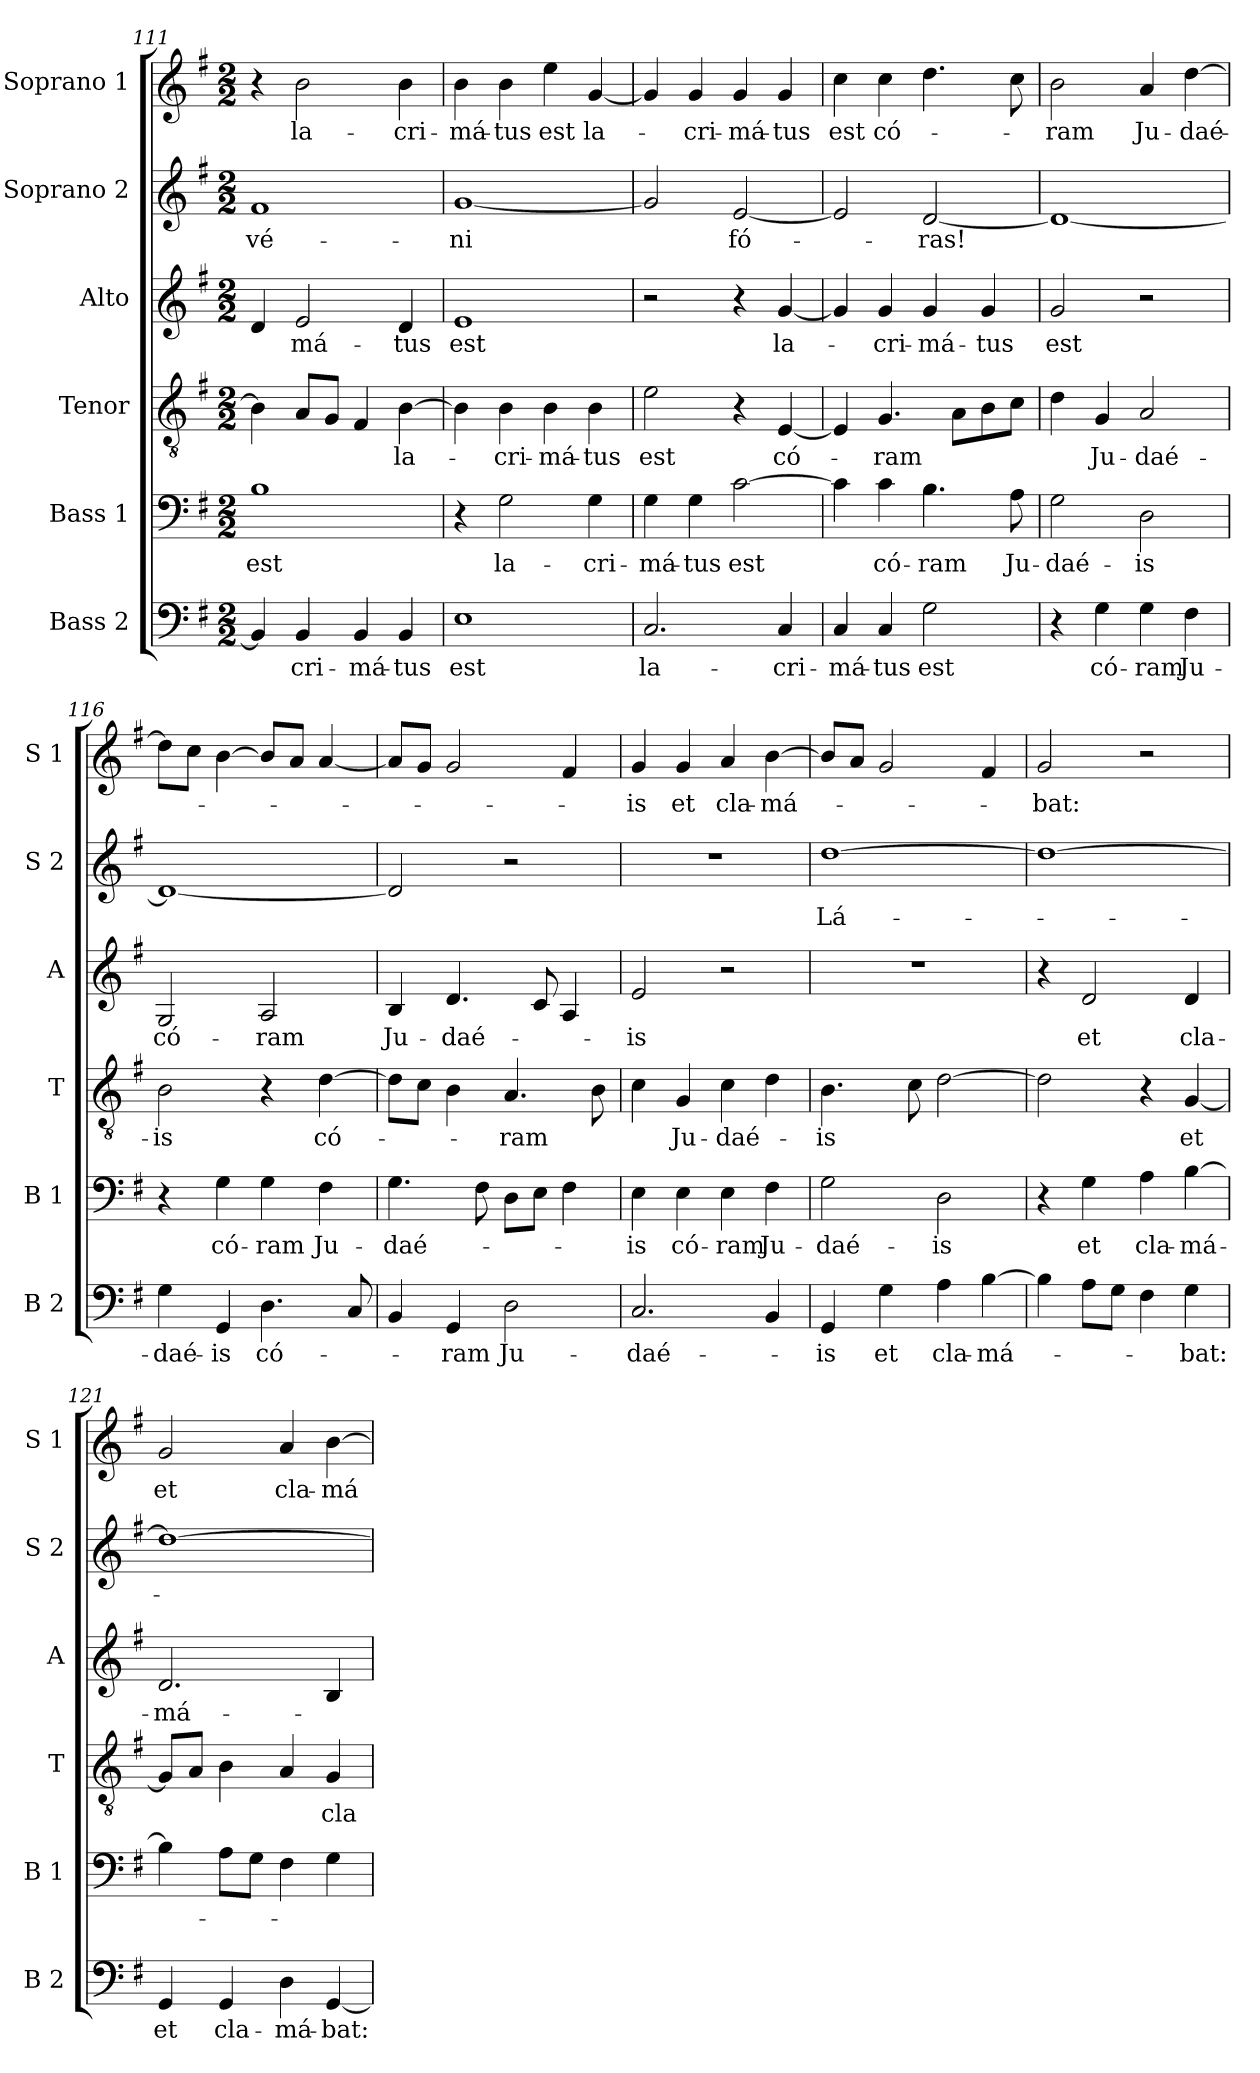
**kern	**text	**kern	**text	**kern	**text	**kern	**text	**kern	**text	**kern	**text
*part6	*part6	*part5	*part5	*part4	*part4	*part3	*part3	*part2	*part2	*part1	*part1
*staff6	*staff6	*staff5	*staff5	*staff4	*staff4	*staff3	*staff3	*staff2	*staff2	*staff1	*staff1
*I"Bass 2	*	*I"Bass 1	*	*I"Tenor	*	*I"Alto	*	*I"Soprano 2	*	*I"Soprano 1	*
*I'B 2	*	*I'B 1	*	*I'T	*	*I'A	*	*I'S 2	*	*I'S 1	*
*clefF4	*	*clefF4	*	*clefGv2	*	*clefG2	*	*clefG2	*	*clefG2	*
*k[f#]	*	*k[f#]	*	*k[f#]	*	*k[f#]	*	*k[f#]	*	*k[f#]	*
*G:	*	*G:	*	*G:	*	*G:	*	*G:	*	*G:	*
*M2/2	*	*M2/2	*	*M2/2	*	*M2/2	*	*M2/2	*	*M2/2	*
=111	=111	=111	=111	=111	=111	=111	=111	=111	=111	=111	=111
4BB/]	.	1B	est	4B\]	.	4d/	.	1f#	vé-	4r	.
4BB/	-cri-	.	.	8A/L	.	2e/	-má-	.	.	2b\	la-
.	.	.	.	8G/J	.	.	.	.	.	.	.
4BB/	-má-	.	.	4F#/	.	.	.	.	.	.	.
4BB/	-tus	.	.	[4B\	la-	4d/	-tus	.	.	4b\	-cri-
=112	=112	=112	=112	=112	=112	=112	=112	=112	=112	=112	=112
1E	est	4r	.	4B\]	.	1e	est	[1g	-ni	4b\	-má-
.	.	2G\	la-	4B\	-cri-	.	.	.	.	4b\	-tus
.	.	.	.	4B\	-má-	.	.	.	.	4ee\	est
.	.	4G\	-cri-	4B\	-tus	.	.	.	.	[4g/	la-
=113	=113	=113	=113	=113	=113	=113	=113	=113	=113	=113	=113
2.C/	la-	4G\	-má-	2e\	est	2r	.	2g/]	.	4g/]	.
.	.	4G\	-tus	.	.	.	.	.	.	4g/	-cri-
.	.	[2c\	est	4r	.	4r	.	[2e/	fó-	4g/	-má-
4C/	-cri-	.	.	[4E/	có-	[4g/	la-	.	.	4g/	-tus
=114	=114	=114	=114	=114	=114	=114	=114	=114	=114	=114	=114
4C/	-má-	4c\]	.	4E/]	.	4g/]	.	2e/]	.	4cc\	est
4C/	-tus	4c\	có-	4.G/	-ram	4g/	-cri-	.	.	4cc\	có-
2G\	est	4.B\	-ram	.	.	4g/	-má-	[2d/	-ras!	4.dd\	.
.	.	.	.	8A\L	.	.	.	.	.	.	.
.	.	.	.	8B\	.	4g/	-tus	.	.	.	.
.	.	8A\	Ju-	8c\J	.	.	.	.	.	8cc\	.
!!LO:LB:g=z
=115	=115	=115	=115	=115	=115	=115	=115	=115	=115	=115	=115
4r	.	2G\	-daé-	4d\	.	2g/	est	1d_	.	2b\	-ram
4G\	có-	.	.	4G/	Ju-	.	.	.	.	.	.
4G\	-ram	2D\	-is	2A/	-daé-	2r	.	.	.	4a/	Ju-
4F#\	Ju-	.	.	.	.	.	.	.	.	[4dd\	-daé-
=116	=116	=116	=116	=116	=116	=116	=116	=116	=116	=116	=116
4G\	-daé-	4r	.	2B\	-is	2G/	có-	1d_	.	8dd\L]	.
.	.	.	.	.	.	.	.	.	.	8cc\J	.
4GG/	-is	4G\	có-	.	.	.	.	.	.	[4b\	.
4.D\	có-	4G\	-ram	4r	.	2A/	-ram	.	.	8b/L]	.
.	.	.	.	.	.	.	.	.	.	8a/J	.
.	.	4F#\	Ju-	[4d\	có-	.	.	.	.	[4a/	.
8C/	.	.	.	.	.	.	.	.	.	.	.
=117	=117	=117	=117	=117	=117	=117	=117	=117	=117	=117	=117
4BB/	.	4.G\	-daé-	8d\L]	.	4B/	Ju-	2d/]	.	8a/L]	.
.	.	.	.	8c\J	.	.	.	.	.	8g/J	.
4GG/	-ram	.	.	4B\	.	4.d/	-daé-	.	.	2g/	.
.	.	8F#\	.	.	.	.	.	.	.	.	.
2D\	Ju-	8D\L	.	4.A/	-ram	.	.	2r	.	.	.
.	.	8E\J	.	.	.	8c/	.	.	.	.	.
.	.	4F#\	.	.	.	4A/	.	.	.	4f#/	.
.	.	.	.	8B\	.	.	.	.	.	.	.
=118	=118	=118	=118	=118	=118	=118	=118	=118	=118	=118	=118
2.C/	-daé-	4E\	-is	4c\	.	2e/	-is	1r	.	4g/	-is
.	.	4E\	có-	4G/	Ju-	.	.	.	.	4g/	et
.	.	4E\	-ram	4c\	-daé-	2r	.	.	.	4a/	cla-
4BB/	.	4F#\	Ju-	4d\	.	.	.	.	.	[4b\	-má-
=119	=119	=119	=119	=119	=119	=119	=119	=119	=119	=119	=119
4GG/	-is	2G\	-daé-	4.B\	-is	1r	.	[1dd	Lá-	8b/L]	.
.	.	.	.	.	.	.	.	.	.	8a/J	.
4G\	et	.	.	.	.	.	.	.	.	2g/	.
.	.	.	.	8c\	.	.	.	.	.	.	.
4A\	cla-	2D\	-is	[2d\	.	.	.	.	.	.	.
[4B\	-má-	.	.	.	.	.	.	.	.	4f#/	.
=120	=120	=120	=120	=120	=120	=120	=120	=120	=120	=120	=120
4B\]	.	4r	.	2d\]	.	4r	.	1dd_	.	2g/	-bat:
8A\L	.	4G\	et	.	.	2d/	et	.	.	.	.
8G\J	.	.	.	.	.	.	.	.	.	.	.
4F#\	.	4A\	cla-	4r	.	.	.	.	.	2r	.
4G\	-bat:	[4B\	-má-	[4G/	et	4d/	cla-	.	.	.	.
!!LO:PB:g=z
=121	=121	=121	=121	=121	=121	=121	=121	=121	=121	=121	=121
4GG/	et	4B\]	.	8G/L]	.	2.d/	-má-	1dd_	.	2g/	et
.	.	.	.	8A/J	.	.	.	.	.	.	.
4GG/	cla-	8A\L	.	4B\	.	.	.	.	.	.	.
.	.	8G\J	.	.	.	.	.	.	.	.	.
4D\	-má-	4F#\	.	4A/	.	.	.	.	.	4a/	cla-
[4GG/	-bat:	4G\	.	4G/	cla-	4B/	.	.	.	[4b\	-má-
=	=	=	=	=	=	=	=	=	=	=	=
*-	*-	*-	*-	*-	*-	*-	*-	*-	*-	*-	*-
